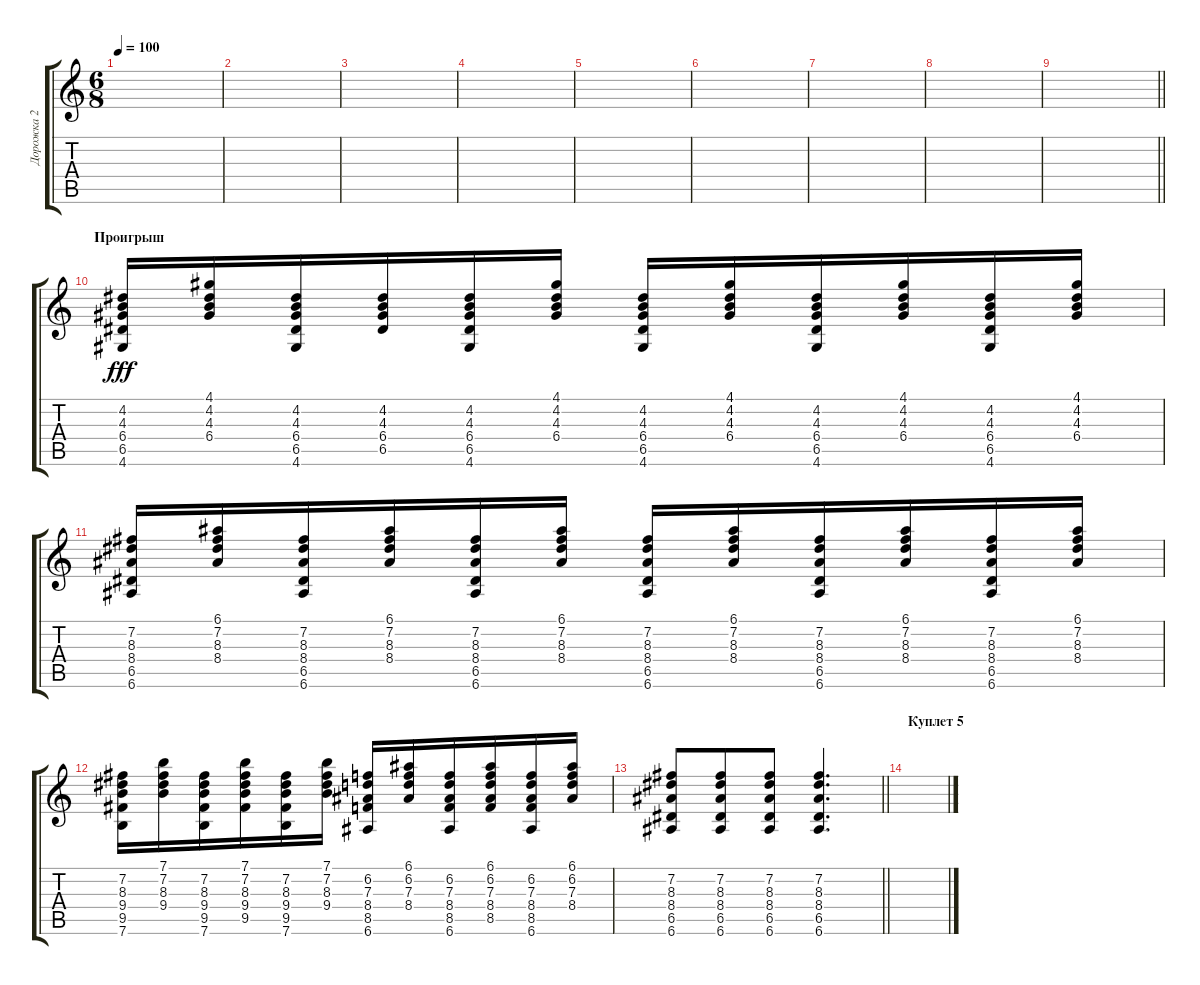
\track ("Дорожка 2" "Дорожка 2") {instrument acousticguitarnylon}
\staff {score tabs}
\tuning (E4 B3 G3 D3 A2 E2) {hide}
\ts (6 8)
\tempo 100
\clef g2
\ks c
|
|
|
|
|
|
|
|
\barLineRight lightlight
|
\section ("" "Проигрыш")
(4.2 4.3 6.4 6.5 4.6).16{dy fff} (4.1 4.2 4.3 6.4).16 (4.2 4.3 6.4 6.5 4.6).16 (4.2 4.3 6.4 6.5).16 (4.2 4.3 6.4 6.5 4.6).16 (4.1 4.2 4.3 6.4).16 (4.2 4.3 6.4 6.5 4.6).16 (4.1 4.2 4.3 6.4).16 (4.2 4.3 6.4 6.5 4.6).16 (4.1 4.2 4.3 6.4).16 (4.2 4.3 6.4 6.5 4.6).16 (4.1 4.2 4.3 6.4).16 |
(7.2 8.3 8.4 6.5 6.6).16 (6.1 7.2 8.3 8.4).16 (7.2 8.3 8.4 6.5 6.6).16 (6.1 7.2 8.3 8.4).16 (7.2 8.3 8.4 6.5 6.6).16 (6.1 7.2 8.3 8.4).16 (7.2 8.3 8.4 6.5 6.6).16 (6.1 7.2 8.3 8.4).16 (7.2 8.3 8.4 6.5 6.6).16 (6.1 7.2 8.3 8.4).16 (7.2 8.3 8.4 6.5 6.6).16 (6.1 7.2 8.3 8.4).16 |
(7.2 8.3 9.4 9.5 7.6).16 (7.1 7.2 8.3 9.4).16 (7.2 8.3 9.4 9.5 7.6).16 (7.1 7.2 8.3 9.4 9.5).16 (7.2 8.3 9.4 9.5 7.6).16 (7.1 7.2 8.3 9.4).16 (6.2 7.3 8.4 8.5 6.6).16 (6.1 6.2 7.3 8.4).16 (6.2 7.3 8.4 8.5 6.6).16 (6.1 6.2 7.3 8.4 8.5).16 (6.2 7.3 8.4 8.5 6.6).16 (6.1 6.2 7.3 8.4).16 |
\barLineRight lightlight
(7.2 8.3 8.4 6.5 6.6).8 (7.2 8.3 8.4 6.5 6.6).8 (7.2 8.3 8.4 6.5 6.6).8 (7.2 8.3 8.4 6.5 6.6).4{d} |
\section ("" "Куплет 5")
